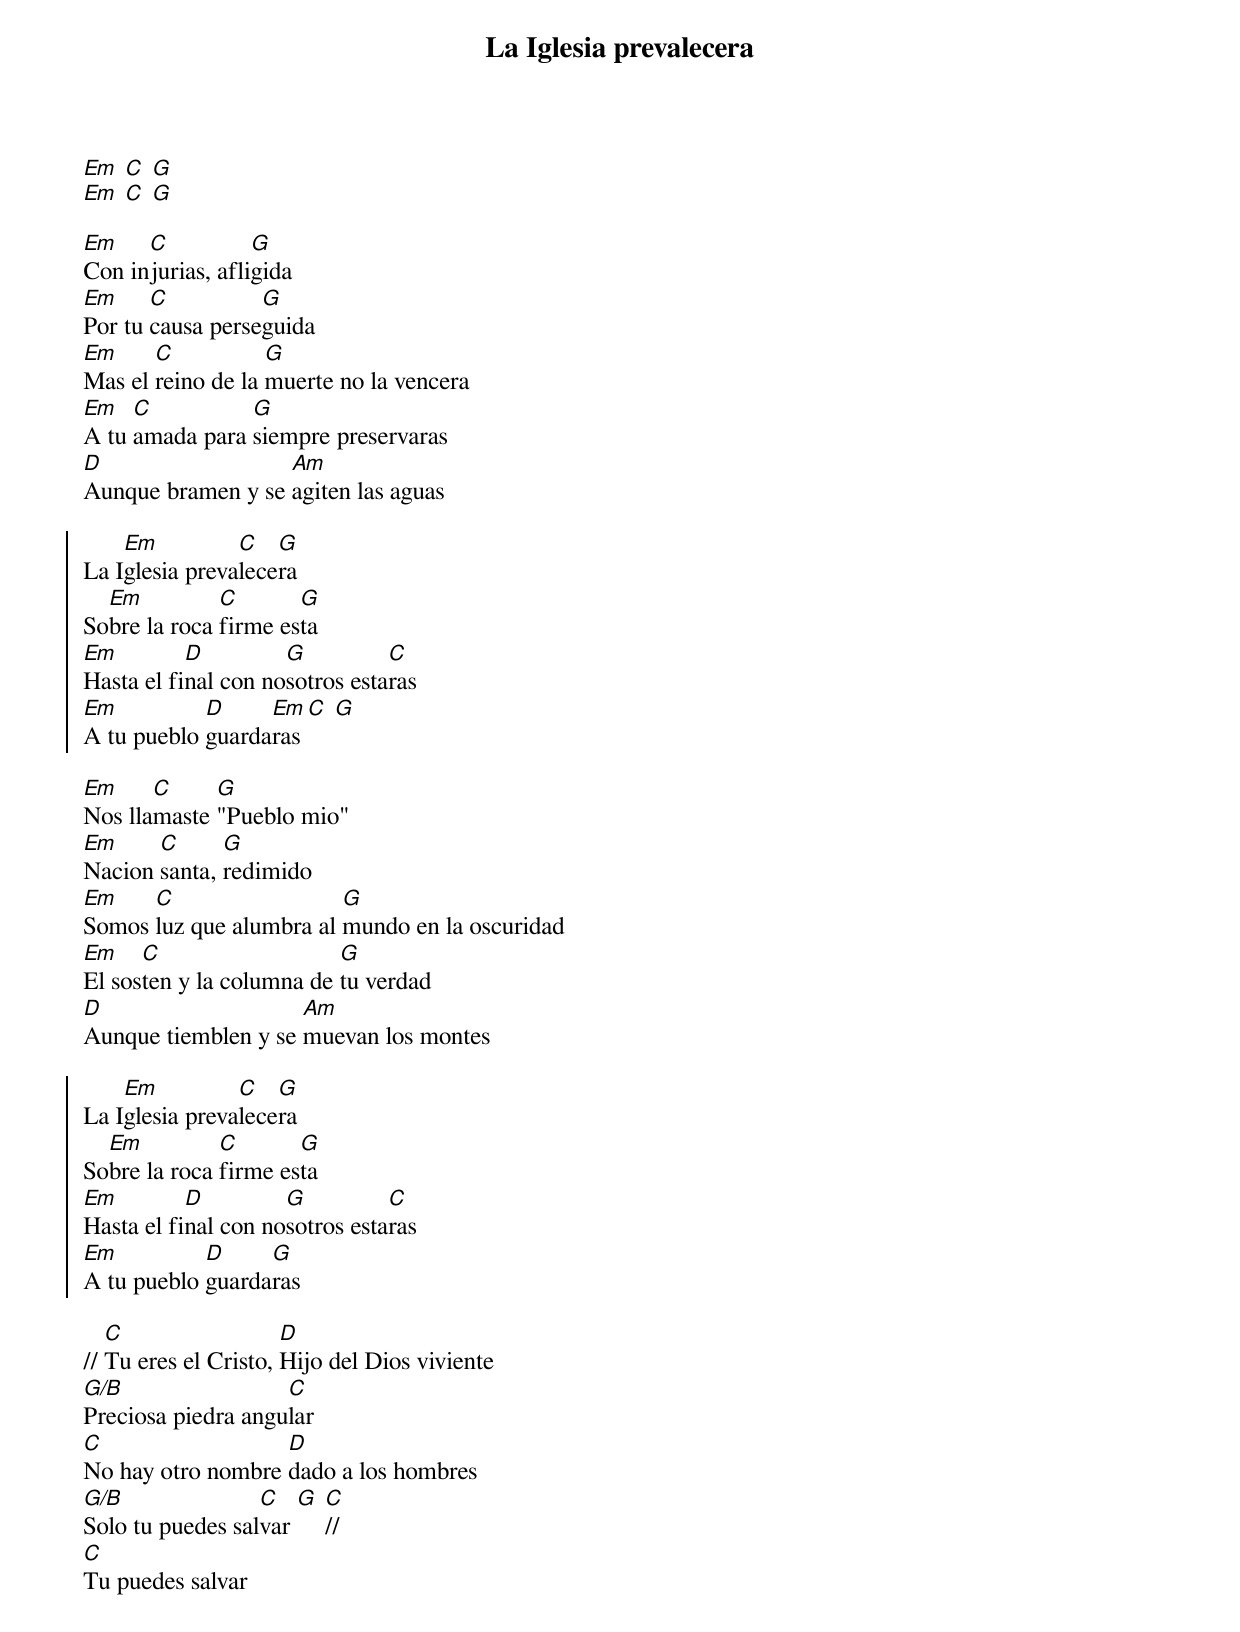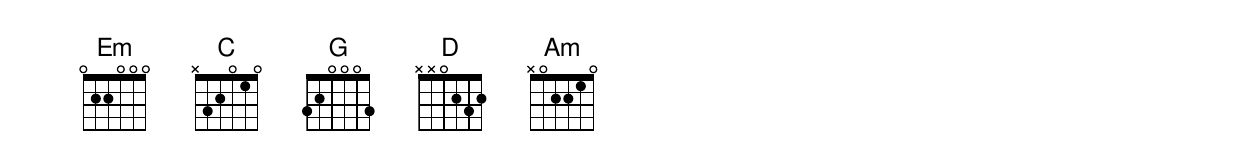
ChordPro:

{title:La Iglesia prevalecera}
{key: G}

[Em] [C] [G]
[Em] [C] [G]

[Em]Con in[C]jurias, afli[G]gida
[Em]Por tu [C]causa perse[G]guida
[Em]Mas el [C]reino de la [G]muerte no la vencera
[Em]A tu [C]amada para [G]siempre preservaras
[D]Aunque bramen y se [Am]agiten las aguas

{start_of_chorus}
La I[Em]glesia preva[C]lece[G]ra
So[Em]bre la roca [C]firme es[G]ta
[Em]Hasta el fi[D]nal con no[G]sotros esta[C]ras
[Em]A tu pueblo [D]guarda[Em]ras [C] [G]
{end_of_chorus}

[Em]Nos lla[C]maste [G]"Pueblo mio"
[Em]Nacion [C]santa, [G]redimido
[Em]Somos [C]luz que alumbra al [G]mundo en la oscuridad
[Em]El sos[C]ten y la columna de [G]tu verdad
[D]Aunque tiemblen y se [Am]muevan los montes

{start_of_chorus}
La I[Em]glesia preva[C]lece[G]ra
So[Em]bre la roca [C]firme es[G]ta
[Em]Hasta el fi[D]nal con no[G]sotros esta[C]ras
[Em]A tu pueblo [D]guarda[G]ras
{end_of_chorus}

// [C]Tu eres el Cristo, [D]Hijo del Dios viviente
[G/B]Preciosa piedra angu[C]lar
[C]No hay otro nombre [D]dado a los hombres
[G/B]Solo tu puedes sal[C]var [G] [C]//
[C]Tu puedes salvar
